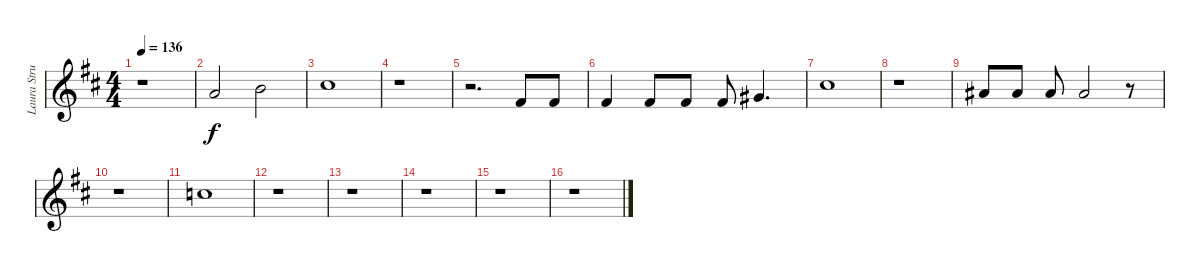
\track ("Laura Struzick Vocals" "Laura Stru") {instrument flute}
\staff {score}
\tuning (Eb4 Bb3 Gb3 Db3 Ab2 Eb2) {hide}
\ts (4 4)
\tempo 136
\clef g2
\ks d
r.1{dy f} |
11.2.2 13.2.2 |
15.2.1 |
r.1 |
r.2{d} 12.3.8{volume 9 instrument flute} 12.3.8 |
12.3.4 12.3.8 12.3.8 12.3.8 14.3.4{d} |
15.2.1 |
r.1 |
12.2.8 12.2.8 12.2.8 12.2.2 r.8 |
r.1 |
14.2.1 |
r.1 |
r.1 |
r.1 |
r.1 |
r.1
